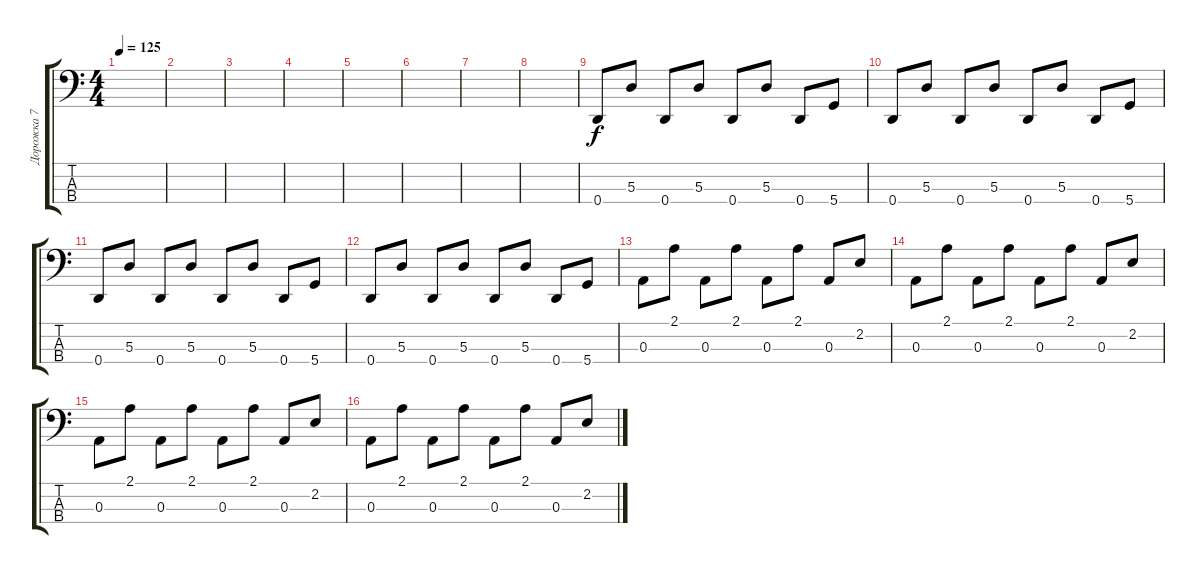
\track ("Дорожка 7" "Дорожка 7") {instrument synthbass1}
\staff {score tabs}
\tuning (G2 D2 A1 D1) {hide}
\ts (4 4)
\tempo 125
\clef f4
\ks c
|
|
|
|
|
|
|
|
0.4.8 5.3.8 0.4.8 5.3.8 0.4.8 5.3.8 0.4.8 5.4.8 |
0.4.8 5.3.8 0.4.8 5.3.8 0.4.8 5.3.8 0.4.8 5.4.8 |
0.4.8 5.3.8 0.4.8 5.3.8 0.4.8 5.3.8 0.4.8 5.4.8 |
0.4.8 5.3.8 0.4.8 5.3.8 0.4.8 5.3.8 0.4.8 5.4.8 |
0.3.8 2.1.8 0.3.8 2.1.8 0.3.8 2.1.8 0.3.8 2.2.8 |
0.3.8 2.1.8 0.3.8 2.1.8 0.3.8 2.1.8 0.3.8 2.2.8 |
0.3.8 2.1.8 0.3.8 2.1.8 0.3.8 2.1.8 0.3.8 2.2.8 |
0.3.8 2.1.8 0.3.8 2.1.8 0.3.8 2.1.8 0.3.8 2.2.8
